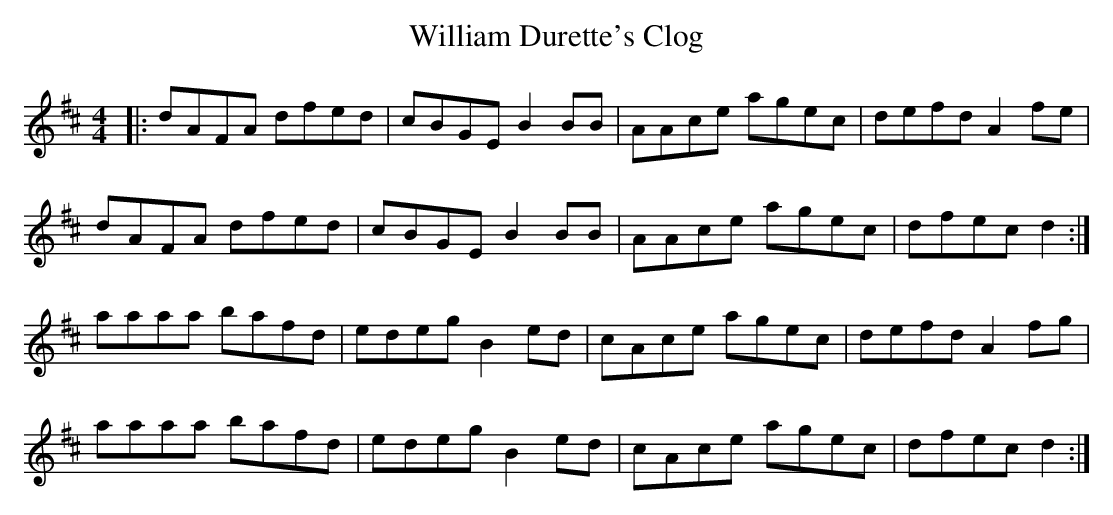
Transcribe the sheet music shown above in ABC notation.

X:1
T: William Durette's Clog
M: 4/4
L: 1/8
K: Dmaj
|:dAFA dfed|cBGE B2 BB|AAce agec|defd A2 fe|
dAFA dfed|cBGE B2 BB|AAce agec|dfec d2:|
aaaa bafd|edeg B2 ed|cAce agec|defd A2 fg|
aaaa bafd|edeg B2 ed|cAce agec|dfec d2:|
